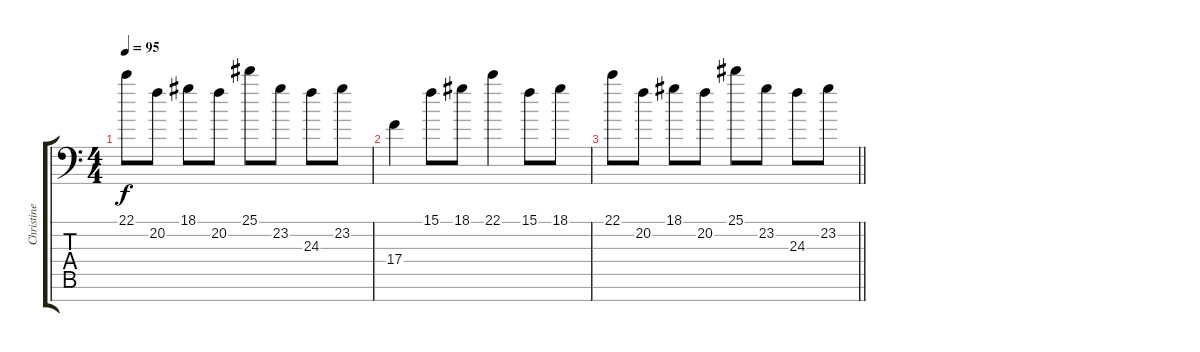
\track ("Christine S." "Christine ") {instrument electricgrandpiano}
\staff {score tabs}
\tuning (D4 A3 F3 C3 G2 D2 A1) {hide}
\ts (4 4)
\tempo 95
\clef f4
\ks c
22.1.8{dy f} 20.2.8 18.1.8 20.2.8 25.1.8 23.2.8 24.3.8 23.2.8 |
17.4.4 15.1.8 18.1.8 22.1.4 15.1.8 18.1.8 |
\barLineRight lightlight
22.1.8 20.2.8 18.1.8 20.2.8 25.1.8 23.2.8 24.3.8 23.2.8
